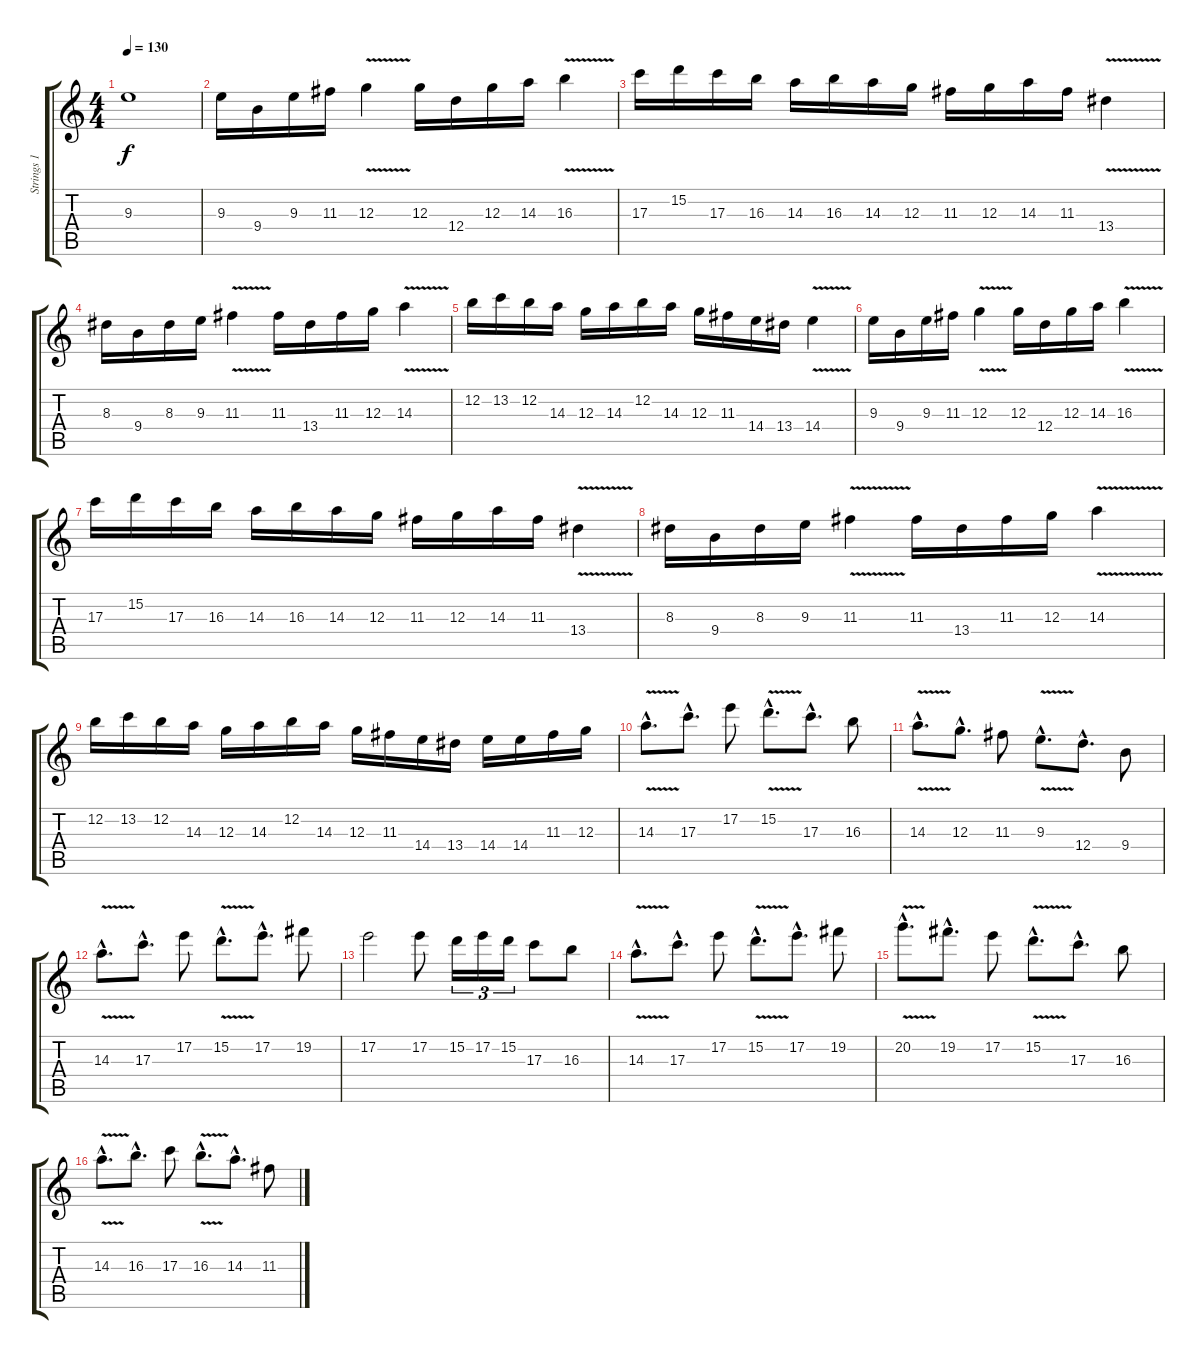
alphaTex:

\track ("Strings 1" "Strings 1") {instrument stringensemble1}
\staff {score tabs}
\tuning (E5 B4 G4 D4 A3 E3) {hide}
\ts (4 4)
\tempo 130
\clef g2
\ks c
9.3.1{dy f} |
9.3.16 9.4.16 9.3.16 11.3.16 12.3{v}.4 12.3.16 12.4.16 12.3.16 14.3.16 16.3{v}.4 |
17.3.16 15.2.16 17.3.16 16.3.16 14.3.16 16.3.16 14.3.16 12.3.16 11.3.16 12.3.16 14.3.16 11.3.16 13.4{v}.4 |
8.3.16 9.4.16 8.3.16 9.3.16 11.3{v}.4 11.3.16 13.4.16 11.3.16 12.3.16 14.3{v}.4 |
12.2.16 13.2.16 12.2.16 14.3.16 12.3.16 14.3.16 12.2.16 14.3.16 12.3.16 11.3.16 14.4.16 13.4.16 14.4{v}.4 |
9.3.16 9.4.16 9.3.16 11.3.16 12.3{v}.4 12.3.16 12.4.16 12.3.16 14.3.16 16.3{v}.4 |
17.3.16 15.2.16 17.3.16 16.3.16 14.3.16 16.3.16 14.3.16 12.3.16 11.3.16 12.3.16 14.3.16 11.3.16 13.4{v}.4 |
8.3.16 9.4.16 8.3.16 9.3.16 11.3{v}.4 11.3.16 13.4.16 11.3.16 12.3.16 14.3{v}.4 |
12.2.16 13.2.16 12.2.16 14.3.16 12.3.16 14.3.16 12.2.16 14.3.16 12.3.16 11.3.16 14.4.16 13.4.16 14.4.16 14.4.16 11.3.16 12.3.16 |
14.3{v hac}.8{d} 17.3{hac}.8{d} 17.2.8 15.2{v hac}.8{d} 17.3{hac}.8{d} 16.3.8 |
14.3{v hac}.8{d} 12.3{hac}.8{d} 11.3.8 9.3{v hac}.8{d} 12.4{hac}.8{d} 9.4.8 |
14.3{v hac}.8{d} 17.3{hac}.8{d} 17.2.8 15.2{v hac}.8{d} 17.2{hac}.8{d} 19.2.8 |
17.2.2 17.2.8 15.2.16{tu (3 2)} 17.2.16{tu (3 2)} 15.2.16{tu (3 2)} 17.3.8 16.3.8 |
14.3{v hac}.8{d} 17.3{hac}.8{d} 17.2.8 15.2{v hac}.8{d} 17.2{hac}.8{d} 19.2.8 |
20.2{v hac}.8{d} 19.2{hac}.8{d} 17.2.8 15.2{v hac}.8{d} 17.3{hac}.8{d} 16.3.8 |
14.3{v hac}.8{d} 16.3{hac}.8{d} 17.3.8 16.3{v hac}.8{d} 14.3{hac}.8{d} 11.3.8
